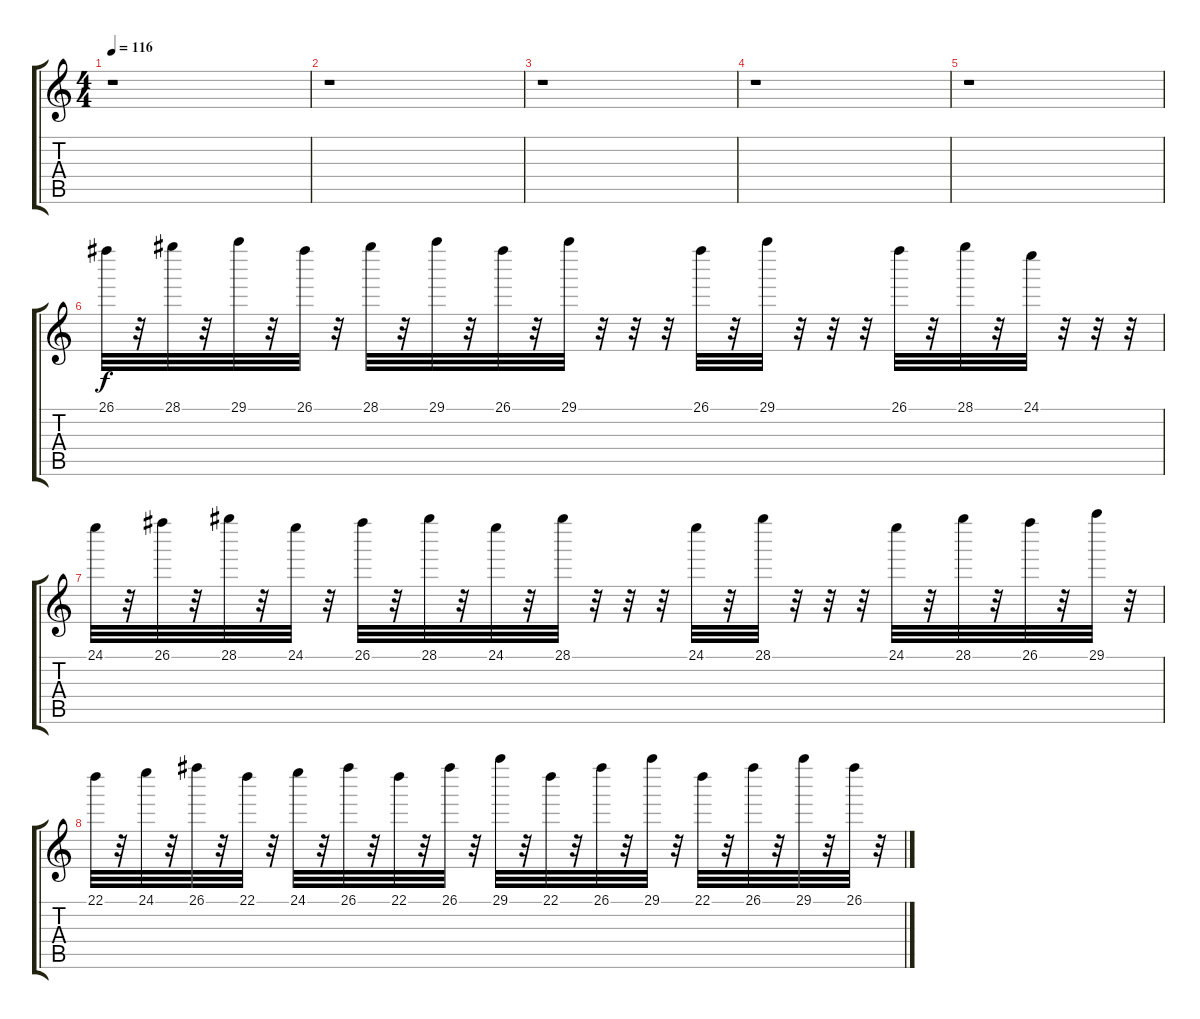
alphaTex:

\track "" {instrument acousticguitarsteel}
\staff {score tabs}
\tuning (E4 B3 G3 D3 A2 E2) {hide}
\ts (4 4)
\tempo 116
\clef g2
\ks c
r.1{dy f} |
r.1 |
r.1 |
r.1 |
r.1 |
26.1.32{balance 3} r.32 28.1.32{balance 6} r.32 29.1.32{balance 7} r.32 26.1.32{balance 8} r.32 28.1.32{balance 10} r.32 29.1.32{balance 11} r.32 26.1.32{balance 11} r.32 29.1.32{balance 11} r.32 r.32{balance 12} r.32 26.1.32{balance 12} r.32 29.1.32{balance 13} r.32 r.32{balance 13} r.32 26.1.32 r.32 28.1.32 r.32 24.1.32{balance 13} r.32 r.32{balance 13} r.32 |
24.1.32{balance 11} r.32 26.1.32{balance 10} r.32 28.1.32{balance 9} r.32 24.1.32{balance 8} r.32 26.1.32{balance 6} r.32 28.1.32{balance 6} r.32 24.1.32{balance 5} r.32 28.1.32{balance 4} r.32 r.32 r.32 24.1.32 r.32 28.1.32{balance 4} r.32 r.32{balance 6} r.32 24.1.32{balance 7} r.32 28.1.32{balance 10} r.32 26.1.32{balance 12} r.32 29.1.32{balance 13} r.32 |
22.1.32{balance 13} r.32 24.1.32{balance 13} r.32 26.1.32{balance 13} r.32 22.1.32 r.32 24.1.32 r.32 26.1.32 r.32 22.1.32 r.32 26.1.32{balance 13} r.32 29.1.32 r.32 22.1.32{balance 13} r.32 26.1.32{balance 12} r.32 29.1.32{balance 11} r.32 22.1.32{balance 10} r.32 26.1.32{balance 8} r.32 29.1.32{balance 7} r.32 26.1.32{balance 6} r.32
